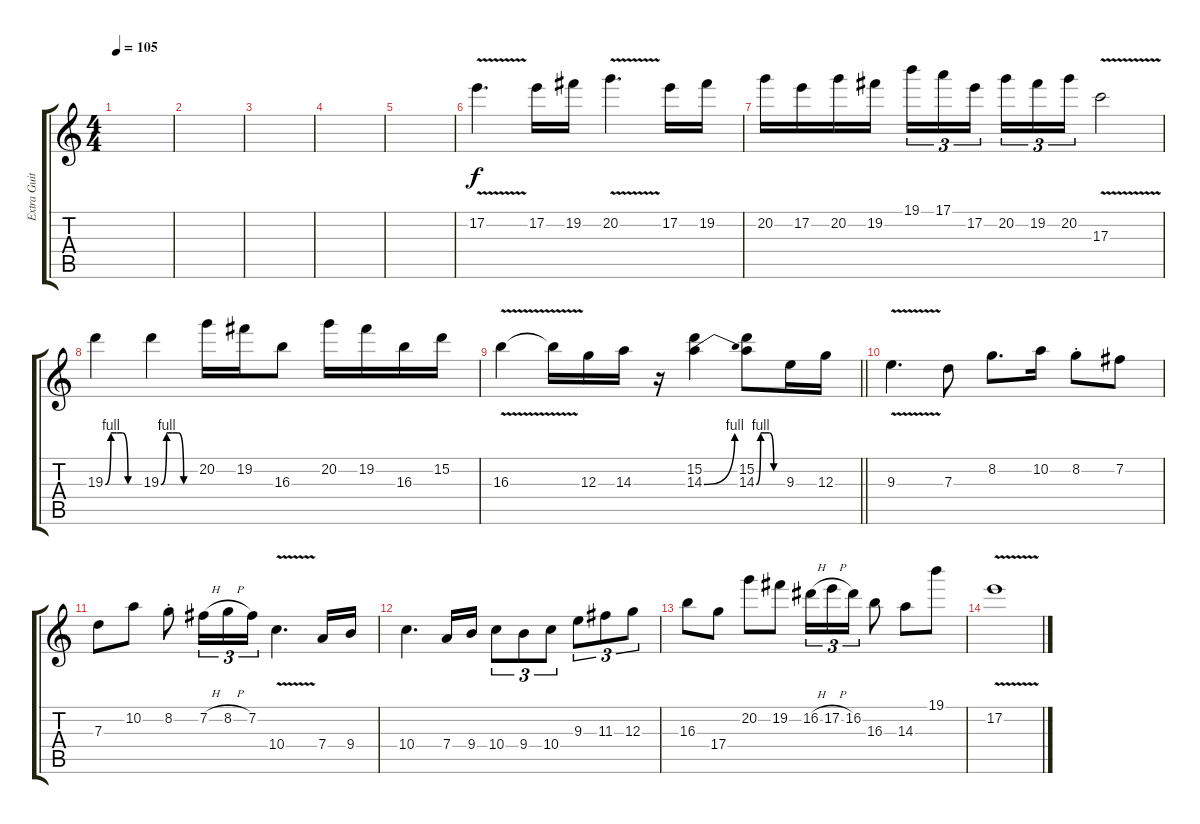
\track ("Extra Guitar 1" "Extra Guit") {instrument overdrivenguitar}
\staff {score tabs}
\tuning (E4 B3 G3 D3 A2 E2) {hide}
\ts (4 4)
\tempo 105
\clef g2
\ks c
|
|
|
|
|
17.2{v}.4{d} 17.2.16 19.2.16 20.2{v}.4{d} 17.2.16 19.2.16 |
20.2.16 17.2.16 20.2.16 19.2.16 19.1.16{tu (3 2)} 17.1.16{tu (3 2)} 17.2.16{tu (3 2) beam splitsecondary} 20.2.16{tu (3 2)} 19.2.16{tu (3 2)} 20.2.16{tu (3 2)} 17.3{v}.2 |
19.3{be (custom 0 0 10 4 20 4 30 4 40 0 60 0)}.4 19.3{be (custom 0 0 10 4 20 4 30 4 40 0 60 0)}.4 20.2.16 19.2.16 16.3.8 20.2.16 19.2.16 16.3.16 15.2.16 |
\barLineRight lightlight
16.3{v}.4 16.3{t}.16 12.3.16 14.3.16 r.16 (15.2 14.3{be (bend 0 0 60 4)}).4 (15.2 14.3{be (custom 0 0 10 4 20 4 30 4 40 0 60 0)}).8 9.3.16 12.3.16 |
\section ("" "")
9.3{v}.4{d} 7.3.8 8.2.8{d} 10.2.16 8.2{st}.8 7.2.8 |
7.3.8 10.2.8 8.2{st}.8 7.2{h}.16{tu (3 2)} 8.2{h}.16{tu (3 2)} 7.2.16{tu (3 2)} 10.4{v}.4{d} 7.4.16 9.4.16 |
10.4.4{d} 7.4.16 9.4.16 10.4.8{tu (3 2)} 9.4.8{tu (3 2)} 10.4.8{tu (3 2)} 9.3.8{tu (3 2)} 11.3.8{tu (3 2)} 12.3.8{tu (3 2)} |
16.3.8 17.4.8 20.2.8 19.2.8 16.2{h}.16{tu (3 2)} 17.2{h}.16{tu (3 2)} 16.2.16{tu (3 2)} 16.3.8 14.3.8 19.1.8 |
17.2{v}.1
